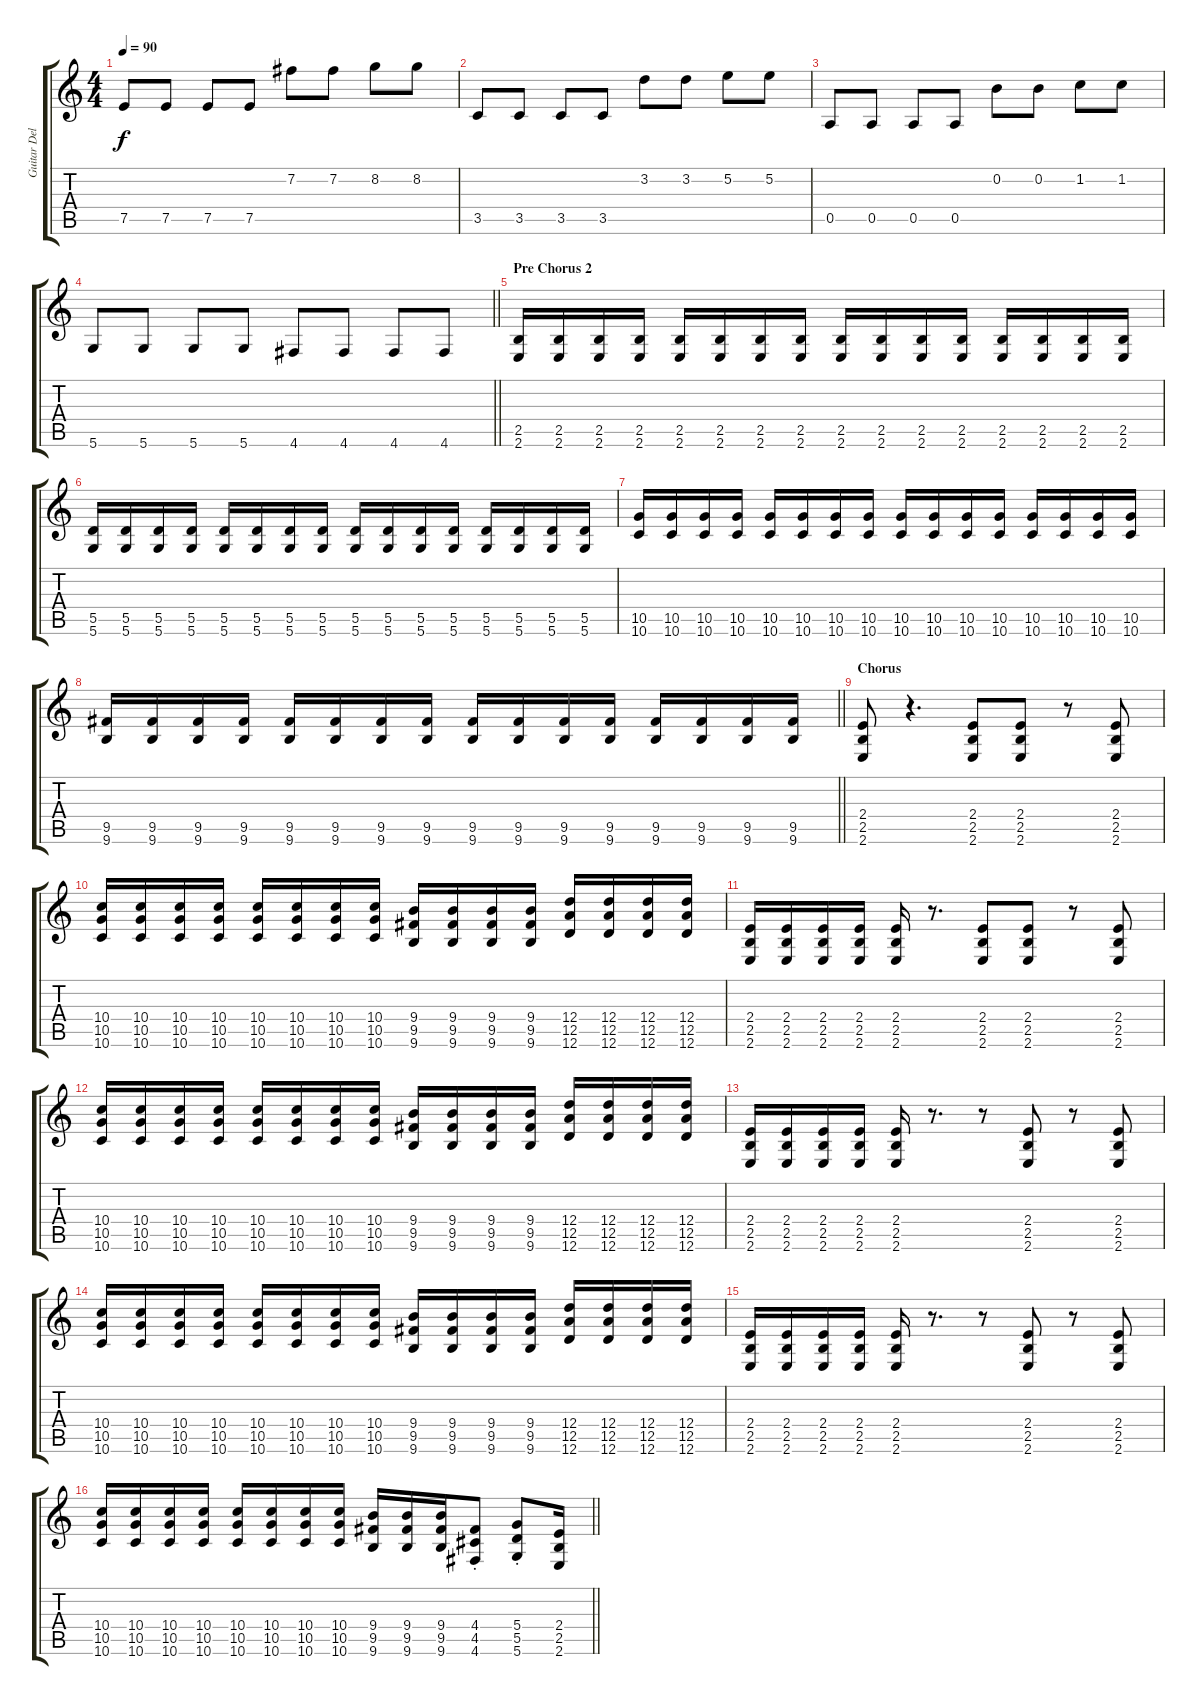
\track ("Guitar Delay" "Guitar Del") {instrument distortionguitar}
\staff {score tabs}
\tuning (E4 B3 G3 D3 A2 D2) {hide}
\ts (4 4)
\tempo 90
\clef g2
\ks c
7.5.8{dy f} 7.5.8 7.5.8 7.5.8 7.2.8 7.2.8 8.2.8 8.2.8 |
3.5.8 3.5.8 3.5.8 3.5.8 3.2.8 3.2.8 5.2.8 5.2.8 |
0.5.8 0.5.8 0.5.8 0.5.8 0.2.8 0.2.8 1.2.8 1.2.8 |
\barLineRight lightlight
5.6.8 5.6.8 5.6.8 5.6.8 4.6.8 4.6.8 4.6.8 4.6.8 |
\section ("" "Pre Chorus 2")
(2.5 2.6).16{instrument distortionguitar} (2.5 2.6).16 (2.5 2.6).16 (2.5 2.6).16 (2.5 2.6).16 (2.5 2.6).16 (2.5 2.6).16 (2.5 2.6).16 (2.5 2.6).16 (2.5 2.6).16 (2.5 2.6).16 (2.5 2.6).16 (2.5 2.6).16 (2.5 2.6).16 (2.5 2.6).16 (2.5 2.6).16 |
(5.5 5.6).16 (5.5 5.6).16 (5.5 5.6).16 (5.5 5.6).16 (5.5 5.6).16 (5.5 5.6).16 (5.5 5.6).16 (5.5 5.6).16 (5.5 5.6).16 (5.5 5.6).16 (5.5 5.6).16 (5.5 5.6).16 (5.5 5.6).16 (5.5 5.6).16 (5.5 5.6).16 (5.5 5.6).16 |
(10.5 10.6).16 (10.5 10.6).16 (10.5 10.6).16 (10.5 10.6).16 (10.5 10.6).16 (10.5 10.6).16 (10.5 10.6).16 (10.5 10.6).16 (10.5 10.6).16 (10.5 10.6).16 (10.5 10.6).16 (10.5 10.6).16 (10.5 10.6).16 (10.5 10.6).16 (10.5 10.6).16 (10.5 10.6).16 |
\barLineRight lightlight
(9.5 9.6).16 (9.5 9.6).16 (9.5 9.6).16 (9.5 9.6).16 (9.5 9.6).16 (9.5 9.6).16 (9.5 9.6).16 (9.5 9.6).16 (9.5 9.6).16 (9.5 9.6).16 (9.5 9.6).16 (9.5 9.6).16 (9.5 9.6).16 (9.5 9.6).16 (9.5 9.6).16 (9.5 9.6).16 |
\section ("" "Chorus")
(2.4 2.5 2.6).8 r.4{d} (2.4 2.5 2.6).8 (2.4 2.5 2.6).8 r.8 (2.4 2.5 2.6).8 |
(10.4 10.5 10.6).16 (10.4 10.5 10.6).16 (10.4 10.5 10.6).16 (10.4 10.5 10.6).16 (10.4 10.5 10.6).16 (10.4 10.5 10.6).16 (10.4 10.5 10.6).16 (10.4 10.5 10.6).16 (9.4 9.5 9.6).16 (9.4 9.5 9.6).16 (9.4 9.5 9.6).16 (9.4 9.5 9.6).16 (12.4 12.5 12.6).16 (12.4 12.5 12.6).16 (12.4 12.5 12.6).16 (12.4 12.5 12.6).16 |
(2.4 2.5 2.6).16 (2.4 2.5 2.6).16 (2.4 2.5 2.6).16 (2.4 2.5 2.6).16 (2.4 2.5 2.6).16 r.8{d} (2.4 2.5 2.6).8 (2.4 2.5 2.6).8 r.8 (2.4 2.5 2.6).8 |
(10.4 10.5 10.6).16 (10.4 10.5 10.6).16 (10.4 10.5 10.6).16 (10.4 10.5 10.6).16 (10.4 10.5 10.6).16 (10.4 10.5 10.6).16 (10.4 10.5 10.6).16 (10.4 10.5 10.6).16 (9.4 9.5 9.6).16 (9.4 9.5 9.6).16 (9.4 9.5 9.6).16 (9.4 9.5 9.6).16 (12.4 12.5 12.6).16 (12.4 12.5 12.6).16 (12.4 12.5 12.6).16 (12.4 12.5 12.6).16 |
(2.4 2.5 2.6).16 (2.4 2.5 2.6).16 (2.4 2.5 2.6).16 (2.4 2.5 2.6).16 (2.4 2.5 2.6).16 r.8{d} r.8 (2.4 2.5 2.6).8 r.8 (2.4 2.5 2.6).8 |
(10.4 10.5 10.6).16 (10.4 10.5 10.6).16 (10.4 10.5 10.6).16 (10.4 10.5 10.6).16 (10.4 10.5 10.6).16 (10.4 10.5 10.6).16 (10.4 10.5 10.6).16 (10.4 10.5 10.6).16 (9.4 9.5 9.6).16 (9.4 9.5 9.6).16 (9.4 9.5 9.6).16 (9.4 9.5 9.6).16 (12.4 12.5 12.6).16 (12.4 12.5 12.6).16 (12.4 12.5 12.6).16 (12.4 12.5 12.6).16 |
(2.4 2.5 2.6).16 (2.4 2.5 2.6).16 (2.4 2.5 2.6).16 (2.4 2.5 2.6).16 (2.4 2.5 2.6).16 r.8{d} r.8 (2.4 2.5 2.6).8 r.8 (2.4 2.5 2.6).8 |
\barLineRight lightlight
(10.4 10.5 10.6).16 (10.4 10.5 10.6).16 (10.4 10.5 10.6).16 (10.4 10.5 10.6).16 (10.4 10.5 10.6).16 (10.4 10.5 10.6).16 (10.4 10.5 10.6).16 (10.4 10.5 10.6).16 (9.4 9.5 9.6).16 (9.4 9.5 9.6).16 (9.4 9.5 9.6).16 (4.4{st} 4.5{st} 4.6{st}).8 (5.4{st} 5.5{st} 5.6{st}).8 (2.4 2.5 2.6).16
